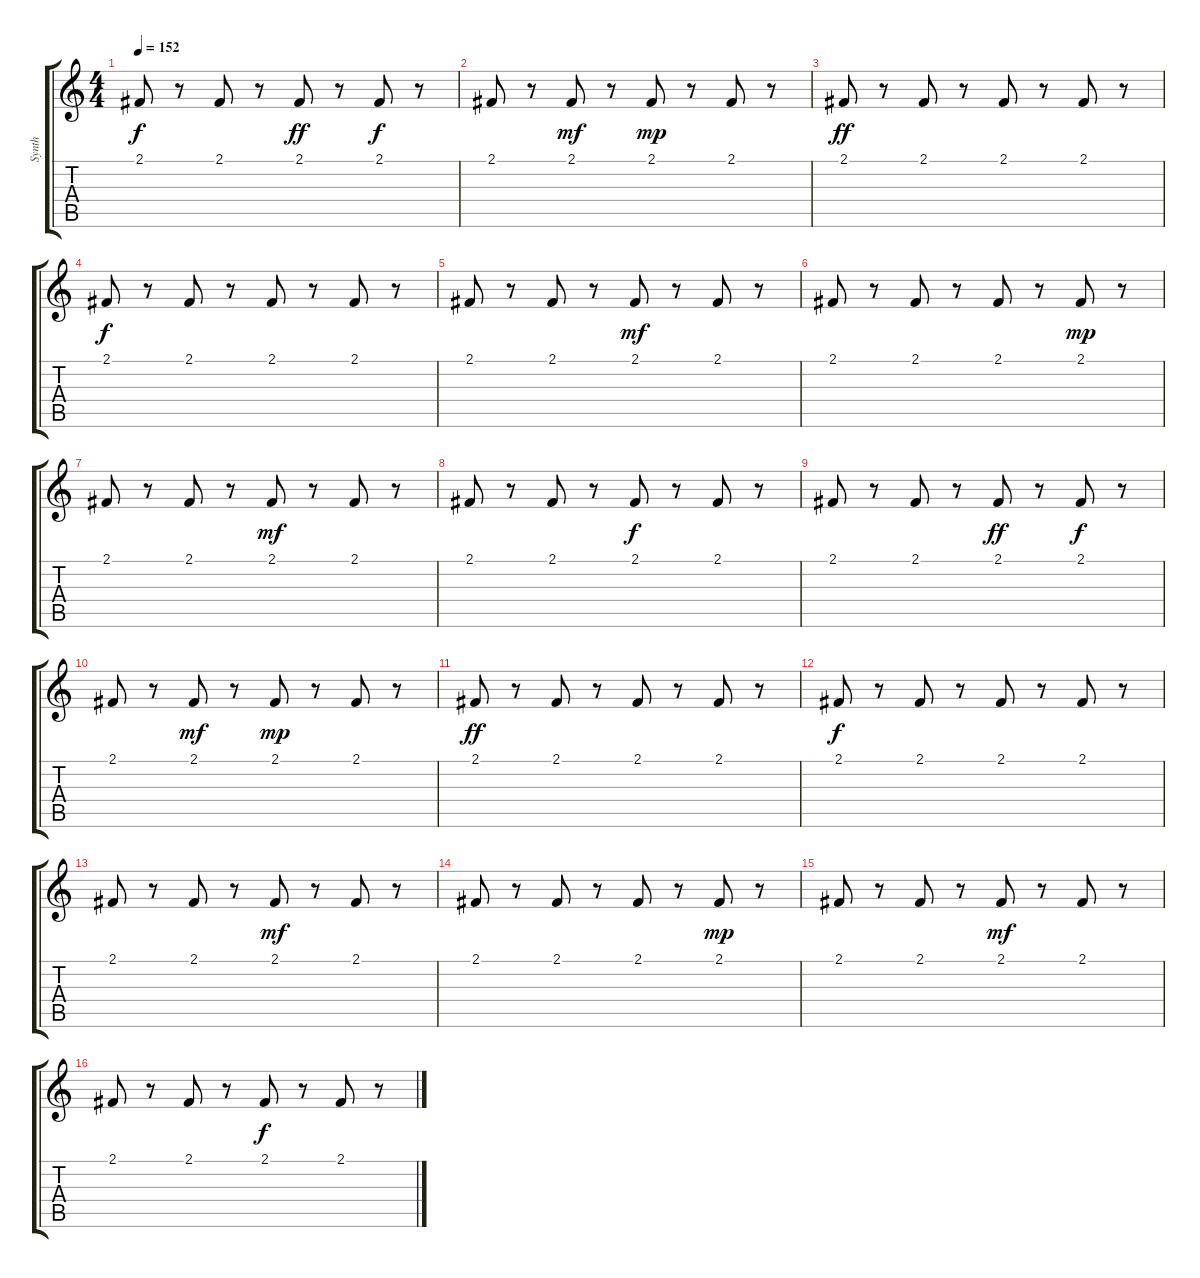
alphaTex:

\track ("Synth" "Synth") {instrument choiraahs}
\staff {score tabs}
\tuning (E4 B3 G3 D3 A2 E2) {hide}
\ts (4 4)
\tempo 152
\clef g2
\ks c
2.1.8{dy f} r.8 2.1.8 r.8 2.1.8{dy ff} r.8 2.1.8{dy f} r.8 |
2.1.8 r.8 2.1.8{dy mf} r.8 2.1.8{dy mp} r.8 2.1.8 r.8 |
2.1.8{dy ff} r.8 2.1.8 r.8 2.1.8 r.8 2.1.8 r.8 |
2.1.8{dy f} r.8 2.1.8 r.8 2.1.8 r.8 2.1.8 r.8 |
2.1.8 r.8 2.1.8 r.8 2.1.8{dy mf} r.8 2.1.8 r.8 |
2.1.8 r.8 2.1.8 r.8 2.1.8 r.8 2.1.8{dy mp} r.8 |
2.1.8 r.8 2.1.8 r.8 2.1.8{dy mf} r.8 2.1.8 r.8 |
2.1.8 r.8 2.1.8 r.8 2.1.8{dy f} r.8 2.1.8 r.8 |
2.1.8 r.8 2.1.8 r.8 2.1.8{dy ff} r.8 2.1.8{dy f} r.8 |
2.1.8 r.8 2.1.8{dy mf} r.8 2.1.8{dy mp} r.8 2.1.8 r.8 |
2.1.8{dy ff} r.8 2.1.8 r.8 2.1.8 r.8 2.1.8 r.8 |
2.1.8{dy f} r.8 2.1.8 r.8 2.1.8 r.8 2.1.8 r.8 |
2.1.8 r.8 2.1.8 r.8 2.1.8{dy mf} r.8 2.1.8 r.8 |
2.1.8 r.8 2.1.8 r.8 2.1.8 r.8 2.1.8{dy mp} r.8 |
2.1.8 r.8 2.1.8 r.8 2.1.8{dy mf} r.8 2.1.8 r.8 |
2.1.8 r.8 2.1.8 r.8 2.1.8{dy f} r.8 2.1.8 r.8
